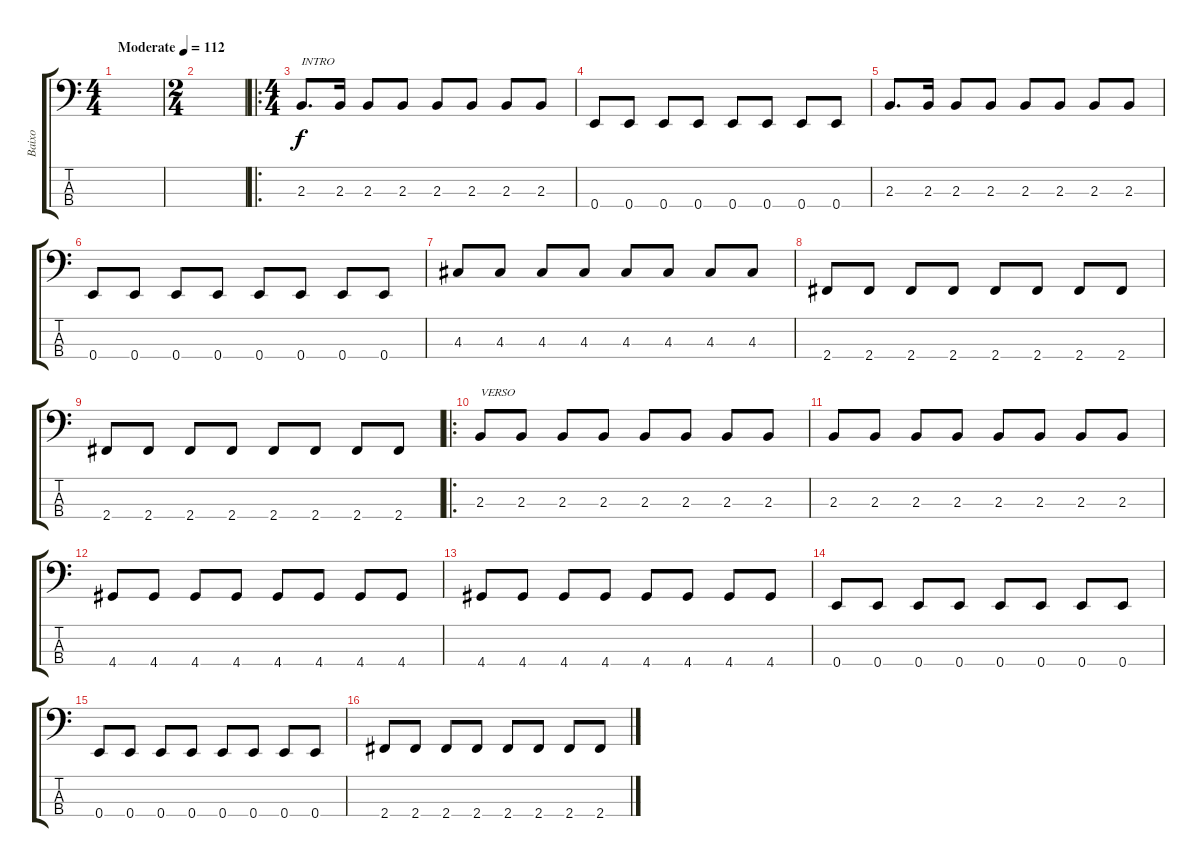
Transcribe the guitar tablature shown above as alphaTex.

\track ("Baixo" "Baixo") {instrument electricbassfinger}
\staff {score tabs}
\tuning (G2 D2 A1 E1) {hide}
\ts (4 4)
\tempo (112 "Moderate")
\clef f4
\ks c
|
\ts (2 4)
|
\ro
\ts (4 4)
2.3.8{d txt "INTRO"} 2.3.16 2.3.8 2.3.8 2.3.8 2.3.8 2.3.8 2.3.8 |
0.4.8 0.4.8 0.4.8 0.4.8 0.4.8 0.4.8 0.4.8 0.4.8 |
2.3.8{d} 2.3.16 2.3.8 2.3.8 2.3.8 2.3.8 2.3.8 2.3.8 |
0.4.8 0.4.8 0.4.8 0.4.8 0.4.8 0.4.8 0.4.8 0.4.8 |
4.3.8 4.3.8 4.3.8 4.3.8 4.3.8 4.3.8 4.3.8 4.3.8 |
2.4.8 2.4.8 2.4.8 2.4.8 2.4.8 2.4.8 2.4.8 2.4.8 |
2.4.8 2.4.8 2.4.8 2.4.8 2.4.8 2.4.8 2.4.8 2.4.8 |
\ro
2.3.8{txt "VERSO"} 2.3.8 2.3.8 2.3.8 2.3.8 2.3.8 2.3.8 2.3.8 |
2.3.8 2.3.8 2.3.8 2.3.8 2.3.8 2.3.8 2.3.8 2.3.8 |
4.4.8 4.4.8 4.4.8 4.4.8 4.4.8 4.4.8 4.4.8 4.4.8 |
4.4.8 4.4.8 4.4.8 4.4.8 4.4.8 4.4.8 4.4.8 4.4.8 |
0.4.8 0.4.8 0.4.8 0.4.8 0.4.8 0.4.8 0.4.8 0.4.8 |
0.4.8 0.4.8 0.4.8 0.4.8 0.4.8 0.4.8 0.4.8 0.4.8 |
2.4.8 2.4.8 2.4.8 2.4.8 2.4.8 2.4.8 2.4.8 2.4.8
